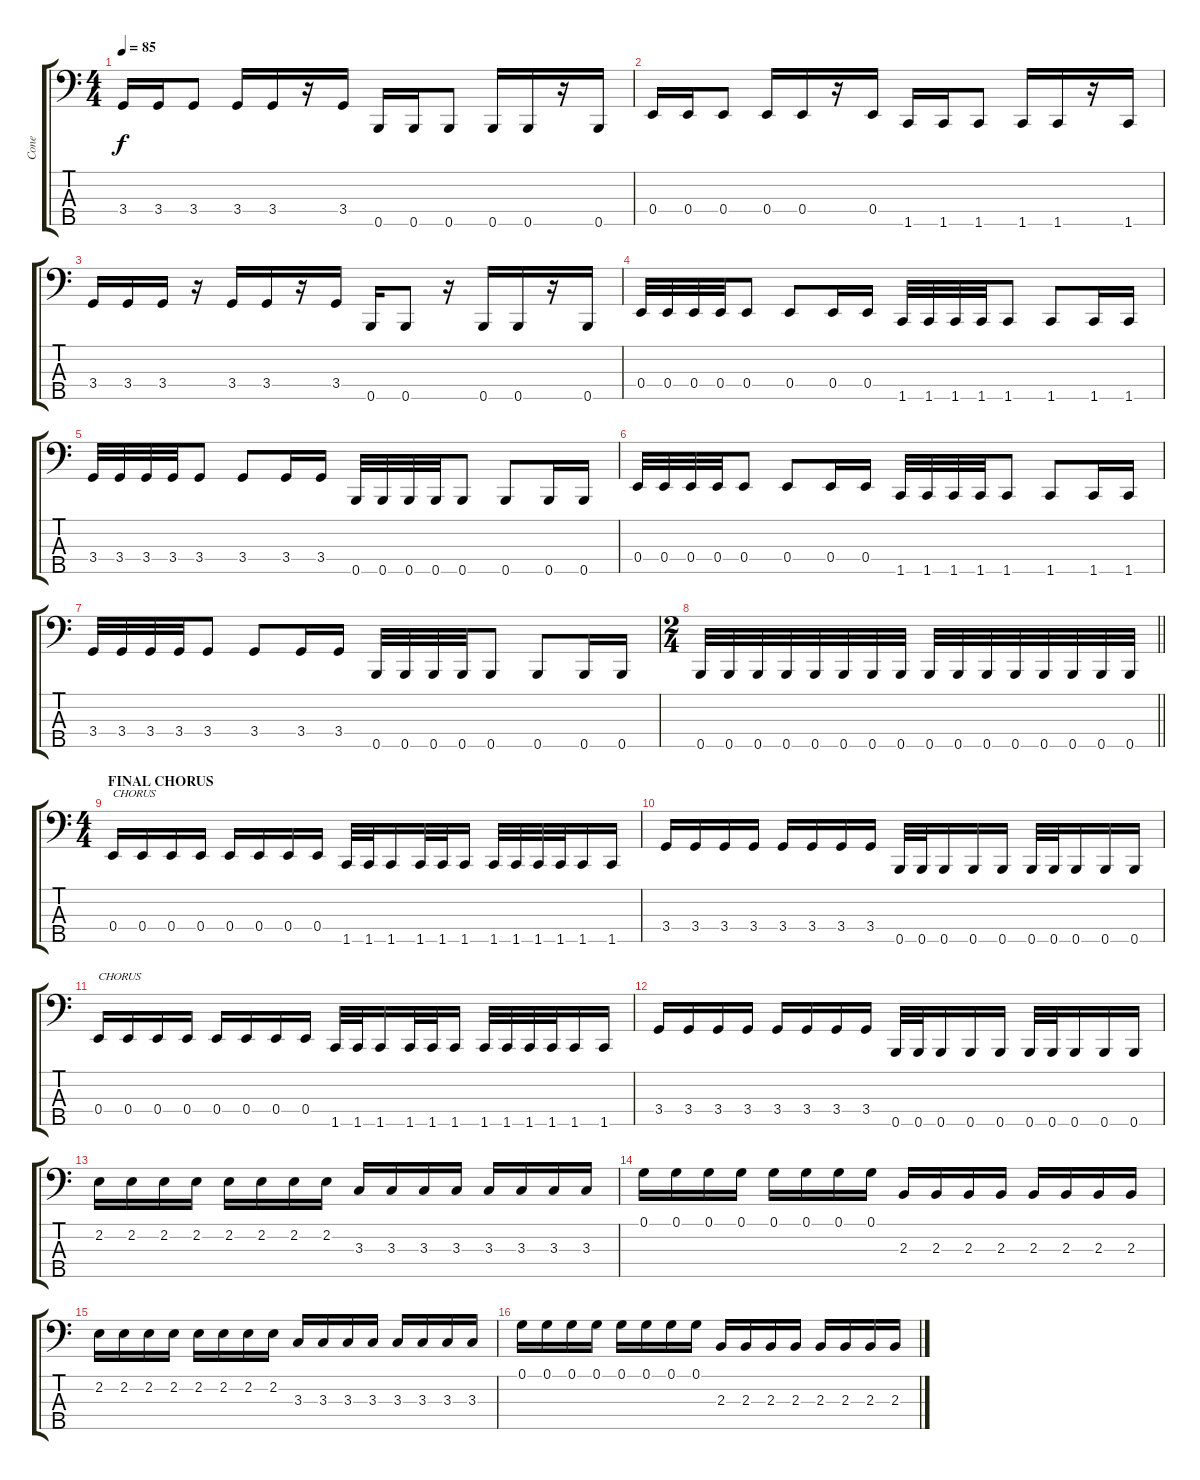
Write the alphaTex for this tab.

\track ("Cone" "Cone") {instrument electricbasspick}
\staff {score tabs}
\tuning (G2 D2 A1 E1 B0) {hide}
\ts (4 4)
\tempo 85
\clef f4
\ks c
3.4.16{dy f} 3.4.16 3.4.8 3.4.16 3.4.16 r.16 3.4.16 0.5.16 0.5.16 0.5.8 0.5.16 0.5.16 r.16 0.5.16 |
0.4.16 0.4.16 0.4.8 0.4.16 0.4.16 r.16 0.4.16 1.5.16 1.5.16 1.5.8 1.5.16 1.5.16 r.16 1.5.16 |
3.4.16 3.4.16 3.4.16 r.16 3.4.16 3.4.16 r.16 3.4.16 0.5.16 0.5.8 r.16 0.5.16 0.5.16 r.16 0.5.16 |
0.4.32 0.4.32 0.4.32 0.4.32 0.4.8 0.4.8 0.4.16 0.4.16 1.5.32 1.5.32 1.5.32 1.5.32 1.5.8 1.5.8 1.5.16 1.5.16 |
3.4.32 3.4.32 3.4.32 3.4.32 3.4.8 3.4.8 3.4.16 3.4.16 0.5.32 0.5.32 0.5.32 0.5.32 0.5.8 0.5.8 0.5.16 0.5.16 |
0.4.32 0.4.32 0.4.32 0.4.32 0.4.8 0.4.8 0.4.16 0.4.16 1.5.32 1.5.32 1.5.32 1.5.32 1.5.8 1.5.8 1.5.16 1.5.16 |
3.4.32 3.4.32 3.4.32 3.4.32 3.4.8 3.4.8 3.4.16 3.4.16 0.5.32 0.5.32 0.5.32 0.5.32 0.5.8 0.5.8 0.5.16 0.5.16 |
\ts (2 4)
\barLineRight lightlight
0.5.32 0.5.32 0.5.32 0.5.32 0.5.32 0.5.32 0.5.32 0.5.32 0.5.32 0.5.32 0.5.32 0.5.32 0.5.32 0.5.32 0.5.32 0.5.32 |
\ts (4 4)
\section ("" "FINAL CHORUS")
0.4.16{txt "CHORUS"} 0.4.16 0.4.16 0.4.16 0.4.16 0.4.16 0.4.16 0.4.16 1.5.32 1.5.32 1.5.16 1.5.32 1.5.32 1.5.16 1.5.32 1.5.32 1.5.32 1.5.32 1.5.16 1.5.16 |
3.4.16 3.4.16 3.4.16 3.4.16 3.4.16 3.4.16 3.4.16 3.4.16 0.5.32 0.5.32 0.5.16 0.5.16 0.5.16 0.5.32 0.5.32 0.5.16 0.5.16 0.5.16 |
0.4.16{txt "CHORUS"} 0.4.16 0.4.16 0.4.16 0.4.16 0.4.16 0.4.16 0.4.16 1.5.32 1.5.32 1.5.16 1.5.32 1.5.32 1.5.16 1.5.32 1.5.32 1.5.32 1.5.32 1.5.16 1.5.16 |
3.4.16 3.4.16 3.4.16 3.4.16 3.4.16 3.4.16 3.4.16 3.4.16 0.5.32 0.5.32 0.5.16 0.5.16 0.5.16 0.5.32 0.5.32 0.5.16 0.5.16 0.5.16 |
2.2.16 2.2.16 2.2.16 2.2.16 2.2.16 2.2.16 2.2.16 2.2.16 3.3.16 3.3.16 3.3.16 3.3.16 3.3.16 3.3.16 3.3.16 3.3.16 |
0.1.16 0.1.16 0.1.16 0.1.16 0.1.16 0.1.16 0.1.16 0.1.16 2.3.16 2.3.16 2.3.16 2.3.16 2.3.16 2.3.16 2.3.16 2.3.16 |
2.2.16 2.2.16 2.2.16 2.2.16 2.2.16 2.2.16 2.2.16 2.2.16 3.3.16 3.3.16 3.3.16 3.3.16 3.3.16 3.3.16 3.3.16 3.3.16 |
0.1.16 0.1.16 0.1.16 0.1.16 0.1.16 0.1.16 0.1.16 0.1.16 2.3.16 2.3.16 2.3.16 2.3.16 2.3.16 2.3.16 2.3.16 2.3.16
